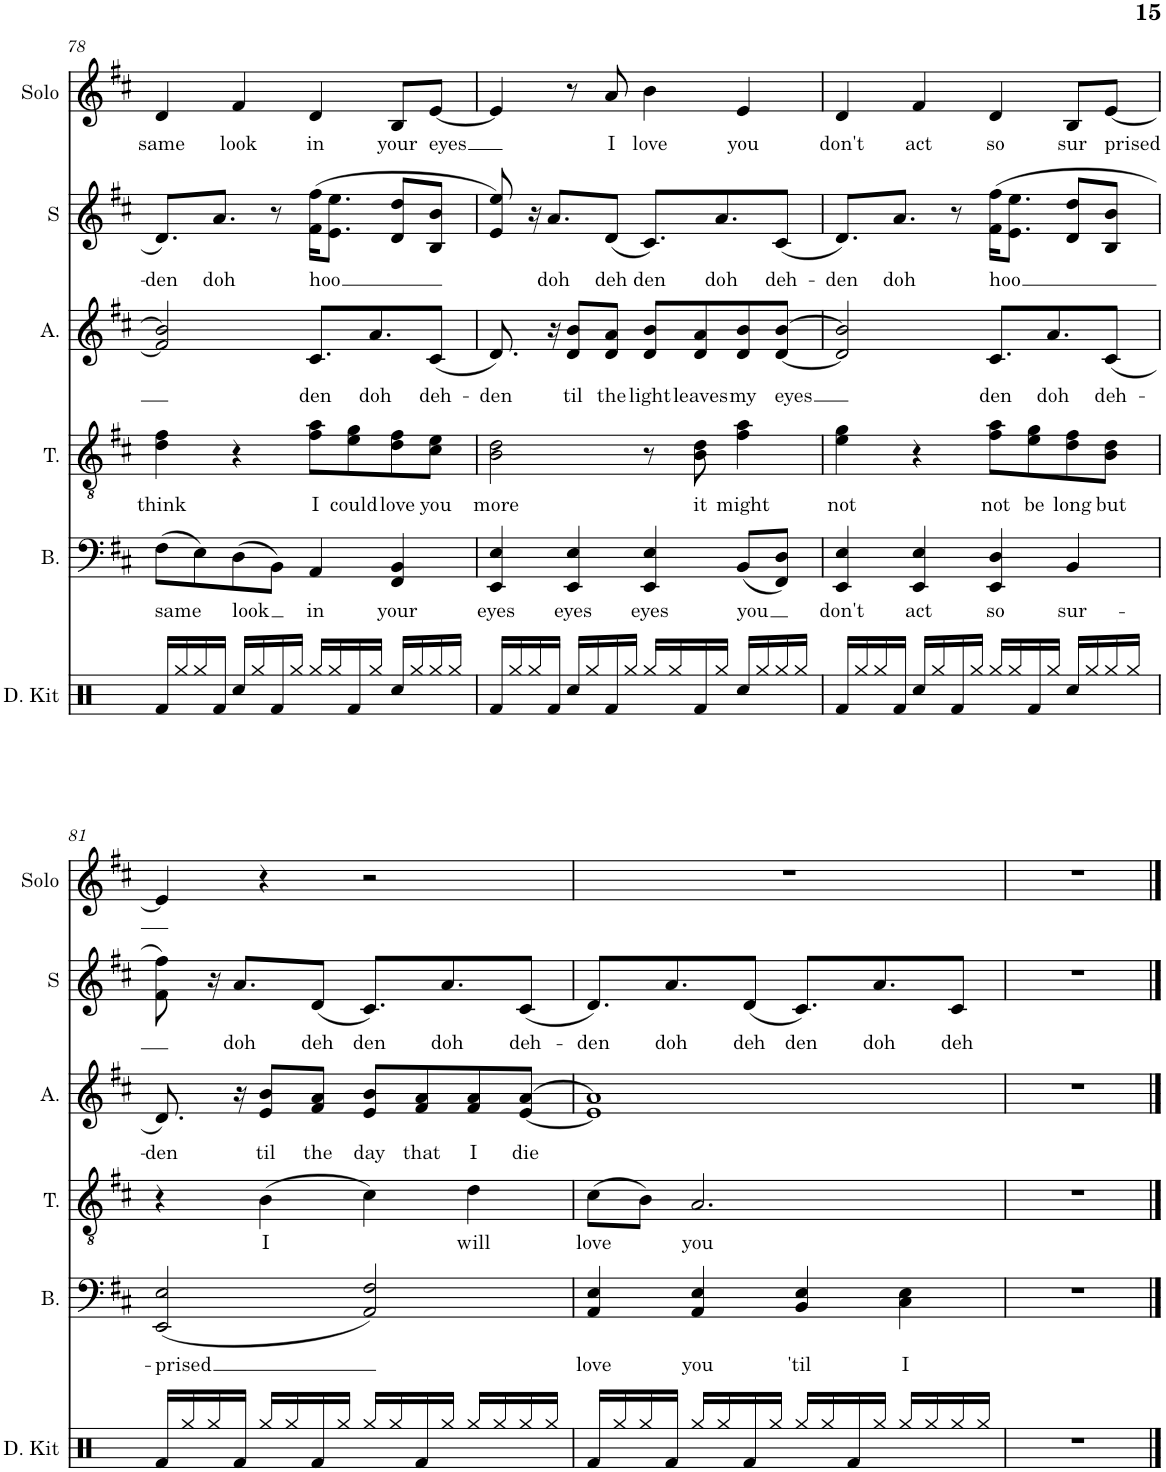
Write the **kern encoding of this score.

**kern	**kern	**text	**kern	**text	**kern	**text	**kern	**text	**kern	**text
*part6	*part5	*part5	*part4	*part4	*part3	*part3	*part2	*part2	*part1	*part1
*staff6	*staff5	*staff5	*staff4	*staff4	*staff3	*staff3	*staff2	*staff2	*staff1	*staff1
*I"Drum Kit	*I"Bass	*	*I"Tenor	*	*I"Alto	*	*I"Soprano	*	*I"Solo	*
*I'D. Kit	*I'B.	*	*I'T.	*	*I'A.	*	*I'S	*	*I'Solo	*
!!LO:PB:g=z
*clefX	*clefF4	*	*clefGv2	*	*clefG2	*	*clefG2	*	*clefG2	*
*k[]	*k[f#c#]	*	*k[f#c#]	*	*k[f#c#]	*	*k[f#c#]	*	*k[f#c#]	*
*M4/4	*M4/4	*	*M4/4	*	*M4/4	*	*M4/4	*	*M4/4	*
=78	=78	=78	=78	=78	=78	=78	=78	=78	=78	=78
!	!	!LO:LY:b	!	!LO:LY:b	!	!	!	!LO:LY:b	!	!LO:LY:b
16Rf/LL	(8F#\L	same	4d\ 4f#\	think	2f#/] 2b/]	.	8.d/L	-den	4d/	same
16Rgg/	.	.	.	.	.	.	.	.	.	.
16Rgg/	8E\)	.	.	.	.	.	.	.	.	.
!	!	!	!	!	!	!	!	!LO:LY:b	!	!
16Rf/JJ	.	.	.	.	.	.	8.a/J	doh	.	.
!	!	!LO:LY:b	!	!	!	!	!	!	!	!LO:LY:b
16Rcc/LL	(8D\	look	4r	.	.	.	.	.	4f#/	look
16Rgg/	.	.	.	.	.	.	.	.	.	.
16Rf/	8BB\J)	.	.	.	.	.	8r	.	.	.
16Rgg/JJ	.	.	.	.	.	.	.	.	.	.
!	!	!LO:LY:b	!	!LO:LY:b	!	!LO:LY:b	!	!LO:LY:b	!	!LO:LY:b
16Rgg/LL	4AA/	in	8f#\ 8a\L	I	8.c#/L	den	(16f#\ 16ff#\KL	hoo	4d/	in
16Rgg/	.	.	.	.	.	.	8.e\ 8.ee\J	.	.	.
!	!	!	!	!LO:LY:b	!	!	!	!	!	!
16Rf/	.	.	8e\ 8g\	could	.	.	.	.	.	.
!	!	!	!	!	!	!LO:LY:b	!	!	!	!
16Rgg/JJ	.	.	.	.	8.a/	doh	.	.	.	.
!	!	!LO:LY:b	!	!LO:LY:b	!	!	!	!	!	!LO:LY:b
16Rcc/LL	4FF#/ 4BB/	your	8d\ 8f#\	love	.	.	8d/ 8dd/L	.	8B/L	your
16Rgg/	.	.	.	.	.	.	.	.	.	.
!	!	!	!	!LO:LY:b	!	!LO:LY:b	!	!	!	!LO:LY:b
16Rgg/	.	.	8c#\ 8e\J	you	(8c#/J	deh-	8B/ 8b/J	.	[8e/J	eyes
16Rgg/JJ	.	.	.	.	.	.	.	.	.	.
=79	=79	=79	=79	=79	=79	=79	=79	=79	=79	=79
!	!	!LO:LY:b	!	!LO:LY:b	!	!LO:LY:b	!	!	!	!
16Rf/LL	4EE/ 4E/	eyes	2B\ 2d\	more	8.d/)	-den	8e/ 8ee/)	.	4e/]	.
16Rgg/	.	.	.	.	.	.	.	.	.	.
16Rgg/	.	.	.	.	.	.	16r	.	.	.
!	!	!	!	!	!	!	!	!LO:LY:b	!	!
16Rf/JJ	.	.	.	.	16r	.	8.a/L	doh	.	.
!	!	!LO:LY:b	!	!	!	!LO:LY:b	!	!	!	!
16Rcc/LL	4EE/ 4E/	eyes	.	.	8d/ 8b/L	til	.	.	8r	.
16Rgg/	.	.	.	.	.	.	.	.	.	.
!	!	!	!	!	!	!LO:LY:b	!	!LO:LY:b	!	!LO:LY:b
16Rf/	.	.	.	.	8d/ 8a/J	the	(8d/J	deh	8a/	I
16Rgg/JJ	.	.	.	.	.	.	.	.	.	.
!	!	!LO:LY:b	!	!	!	!LO:LY:b	!	!LO:LY:b	!	!LO:LY:b
16Rgg/LL	4EE/ 4E/	eyes	8r	.	8d/ 8b/L	light	8.c#/L)	den	4b\	love
16Rgg/	.	.	.	.	.	.	.	.	.	.
!	!	!	!	!LO:LY:b	!	!LO:LY:b	!	!	!	!
16Rf/	.	.	8B\ 8d\	it	8d/ 8a/	leaves	.	.	.	.
!	!	!	!	!	!	!	!	!LO:LY:b	!	!
16Rgg/JJ	.	.	.	.	.	.	8.a/	doh	.	.
!	!	!LO:LY:b	!	!LO:LY:b	!	!LO:LY:b	!	!	!	!LO:LY:b
16Rcc/LL	(8BB/L	you	4f#\ 4a\	might	8d/ 8b/	my	.	.	4e/	you
16Rgg/	.	.	.	.	.	.	.	.	.	.
!	!	!	!	!	!	!LO:LY:b	!	!LO:LY:b	!	!
16Rgg/	8FF#/ 8D/J)	.	.	.	[8d/ [8b/J	eyes	(8c#/J	deh-	.	.
16Rgg/JJ	.	.	.	.	.	.	.	.	.	.
=80	=80	=80	=80	=80	=80	=80	=80	=80	=80	=80
!	!	!LO:LY:b	!	!LO:LY:b	!	!	!	!LO:LY:b	!	!LO:LY:b
16Rf/LL	4EE/ 4E/	don't	4e\ 4g\	not	2d/] 2b/]	.	8.d/L)	-den	4d/	don't
16Rgg/	.	.	.	.	.	.	.	.	.	.
16Rgg/	.	.	.	.	.	.	.	.	.	.
!	!	!	!	!	!	!	!	!LO:LY:b	!	!
16Rf/JJ	.	.	.	.	.	.	8.a/J	doh	.	.
!	!	!LO:LY:b	!	!	!	!	!	!	!	!LO:LY:b
16Rcc/LL	4EE/ 4E/	act	4r	.	.	.	.	.	4f#/	act
16Rgg/	.	.	.	.	.	.	.	.	.	.
16Rf/	.	.	.	.	.	.	8r	.	.	.
16Rgg/JJ	.	.	.	.	.	.	.	.	.	.
!	!	!LO:LY:b	!	!LO:LY:b	!	!LO:LY:b	!	!LO:LY:b	!	!LO:LY:b
16Rgg/LL	4EE/ 4D/	so	8f#\ 8a\L	not	8.c#/L	den	(16f#\ 16ff#\KL	hoo	4d/	so
16Rgg/	.	.	.	.	.	.	8.e\ 8.ee\J	.	.	.
!	!	!	!	!LO:LY:b	!	!	!	!	!	!
16Rf/	.	.	8e\ 8g\	be	.	.	.	.	.	.
!	!	!	!	!	!	!LO:LY:b	!	!	!	!
16Rgg/JJ	.	.	.	.	8.a/	doh	.	.	.	.
!	!	!LO:LY:b	!	!LO:LY:b	!	!	!	!	!	!LO:LY:b
16Rcc/LL	4BB/	sur-	8d\ 8f#\	long	.	.	8d/ 8dd/L	.	8B/L	sur
16Rgg/	.	.	.	.	.	.	.	.	.	.
!	!	!	!	!LO:LY:b	!	!LO:LY:b	!	!	!	!LO:LY:b
16Rgg/	.	.	8B\ 8d\J	but	(8c#/J	deh-	8B/ 8b/J	.	[8e/J	prised
16Rgg/JJ	.	.	.	.	.	.	.	.	.	.
!!LO:LB:g=z
=81	=81	=81	=81	=81	=81	=81	=81	=81	=81	=81
!	!	!LO:LY:b	!	!	!	!LO:LY:b	!	!	!	!
16Rf/LL	(2EE/ 2E/	-prised	4r	.	8.d/)	-den	8f#\ 8ff#\)	.	4e/]	.
16Rgg/	.	.	.	.	.	.	.	.	.	.
16Rgg/	.	.	.	.	.	.	16r	.	.	.
!	!	!	!	!	!	!	!	!LO:LY:b	!	!
16Rf/JJ	.	.	.	.	16r	.	8.a/L	doh	.	.
!	!	!	!	!LO:LY:b	!	!LO:LY:b	!	!	!	!
16Rgg/LL	.	.	(4B\	I	8e/ 8b/L	til	.	.	4r	.
16Rgg/	.	.	.	.	.	.	.	.	.	.
!	!	!	!	!	!	!LO:LY:b	!	!LO:LY:b	!	!
16Rf/	.	.	.	.	8f#/ 8a/J	the	(8d/J	deh	.	.
16Rgg/JJ	.	.	.	.	.	.	.	.	.	.
!	!	!	!	!	!	!LO:LY:b	!	!LO:LY:b	!	!
16Rgg/LL	2AA/ 2F#/)	.	4c#\)	.	8e/ 8b/L	day	8.c#/L)	den	2r	.
16Rgg/	.	.	.	.	.	.	.	.	.	.
!	!	!	!	!	!	!LO:LY:b	!	!	!	!
16Rf/	.	.	.	.	8f#/ 8a/	that	.	.	.	.
!	!	!	!	!	!	!	!	!LO:LY:b	!	!
16Rgg/JJ	.	.	.	.	.	.	8.a/	doh	.	.
!	!	!	!	!LO:LY:b	!	!LO:LY:b	!	!	!	!
16Rgg/LL	.	.	4d\	will	8f#/ 8a/	I	.	.	.	.
16Rgg/	.	.	.	.	.	.	.	.	.	.
!	!	!	!	!	!	!LO:LY:b	!	!LO:LY:b	!	!
16Rgg/	.	.	.	.	[8e/ [8a/J	die	(8c#/J	deh-	.	.
16Rgg/JJ	.	.	.	.	.	.	.	.	.	.
=82	=82	=82	=82	=82	=82	=82	=82	=82	=82	=82
!	!	!LO:LY:b	!	!LO:LY:b	!	!	!	!LO:LY:b	!	!
16Rf/LL	4AA/ 4E/	love	(8c#\L	love	1e] 1a]	.	8.d/L)	-den	1r	.
16Rgg/	.	.	.	.	.	.	.	.	.	.
16Rgg/	.	.	8B\J)	.	.	.	.	.	.	.
!	!	!	!	!	!	!	!	!LO:LY:b	!	!
16Rf/JJ	.	.	.	.	.	.	8.a/	doh	.	.
!	!	!LO:LY:b	!	!LO:LY:b	!	!	!	!	!	!
16Rgg/LL	4AA/ 4E/	you	2.A/	you	.	.	.	.	.	.
16Rgg/	.	.	.	.	.	.	.	.	.	.
!	!	!	!	!	!	!	!	!LO:LY:b	!	!
16Rf/	.	.	.	.	.	.	(8d/J	deh	.	.
16Rgg/JJ	.	.	.	.	.	.	.	.	.	.
!	!	!LO:LY:b	!	!	!	!	!	!LO:LY:b	!	!
16Rgg/LL	4BB/ 4E/	'til	.	.	.	.	8.c#/L)	den	.	.
16Rgg/	.	.	.	.	.	.	.	.	.	.
16Rf/	.	.	.	.	.	.	.	.	.	.
!	!	!	!	!	!	!	!	!LO:LY:b	!	!
16Rgg/JJ	.	.	.	.	.	.	8.a/	doh	.	.
!	!	!LO:LY:b	!	!	!	!	!	!	!	!
16Rgg/LL	4C#\ 4E\	I	.	.	.	.	.	.	.	.
16Rgg/	.	.	.	.	.	.	.	.	.	.
!	!	!	!	!	!	!	!	!LO:LY:b	!	!
16Rgg/	.	.	.	.	.	.	8c#/J	deh	.	.
16Rgg/JJ	.	.	.	.	.	.	.	.	.	.
=83	=83	=83	=83	=83	=83	=83	=83	=83	=83	=83
1r	1r	.	1r	.	1r	.	1r	.	1r	.
==	==	==	==	==	==	==	==	==	==	==
*-	*-	*-	*-	*-	*-	*-	*-	*-	*-	*-
